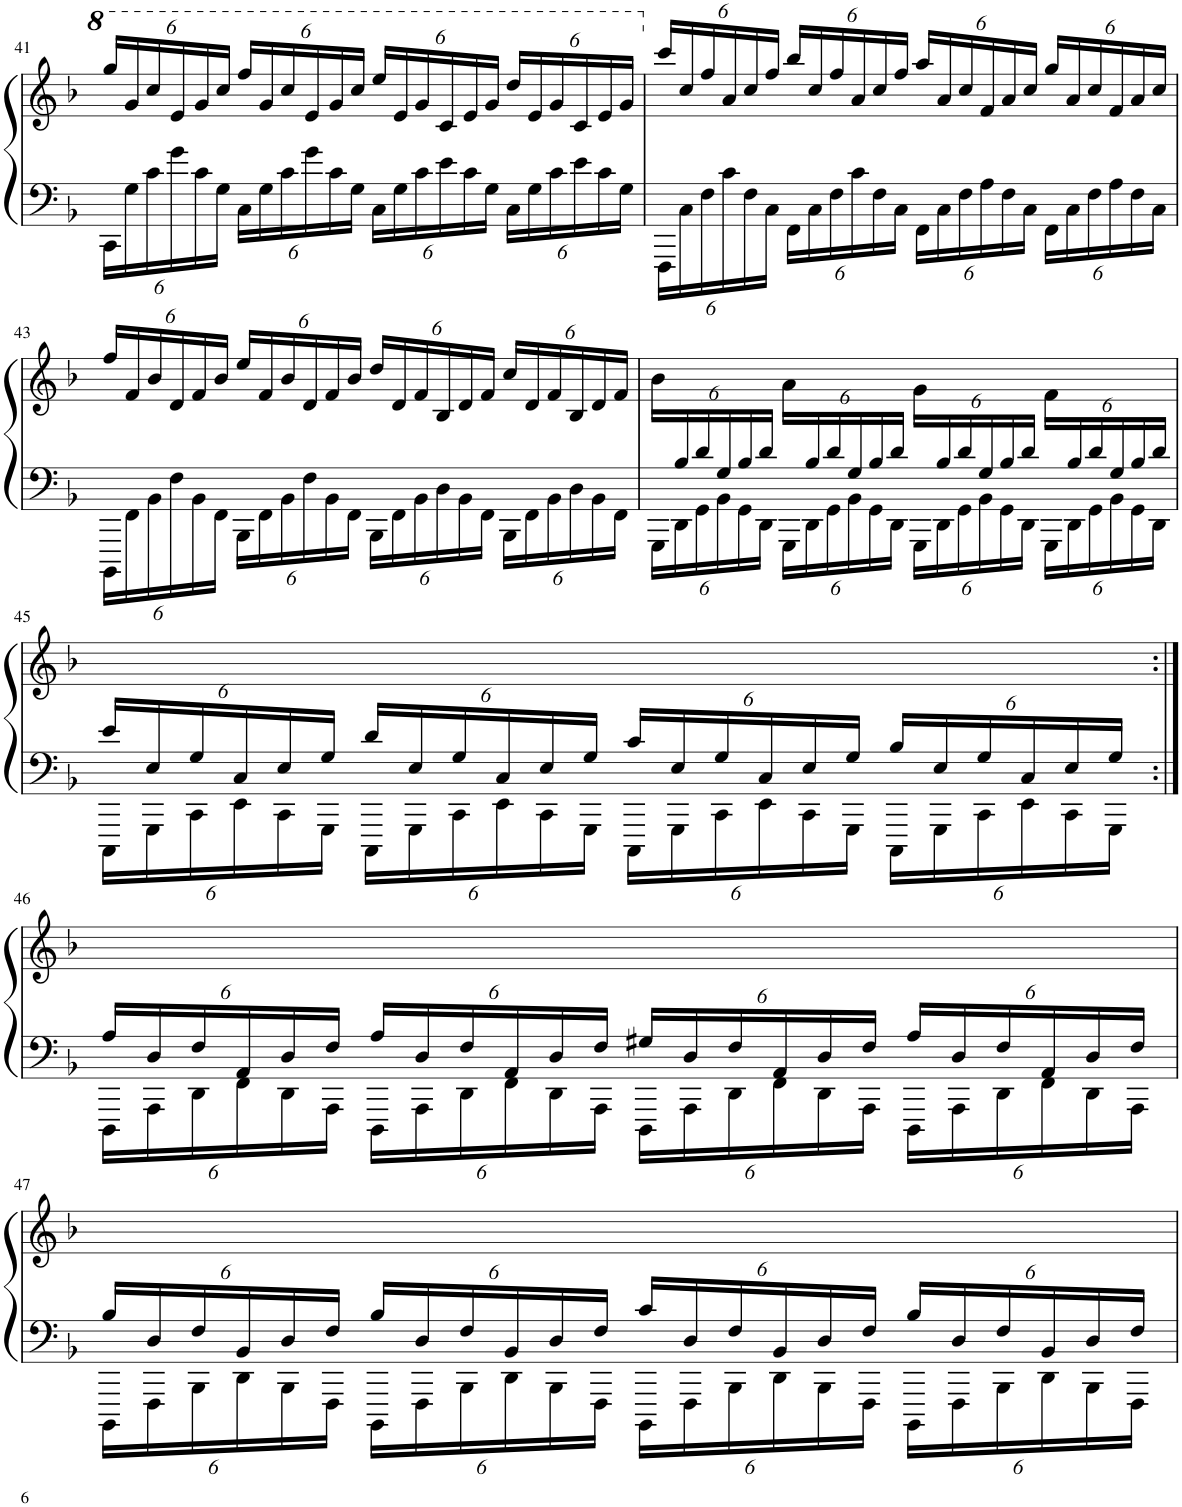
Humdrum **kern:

**kern	**kern
*part1	*part1
*staff2	*staff1
*I"Piano	*
*I'Pno.	*
!!LO:PB:g=z
*clefF4	*clefG2
*k[b-]	*k[b-]
*M4/4	*M4/4
*Xbrackettup	*Xbrackettup
=41	=41
24CC\LL	24ggg/LL
24G\	24gg/
24c\	24ccc/
24g\	24ee/
24c\	24gg/
24G\JJ	24ccc/JJ
24C\LL	24fff/LL
24G\	24gg/
24c\	24ccc/
24g\	24ee/
24c\	24gg/
24G\JJ	24ccc/JJ
24C\LL	24eee/LL
24G\	24ee/
24c\	24gg/
24e\	24cc/
24c\	24ee/
24G\JJ	24gg/JJ
24C\LL	24ddd/LL
24G\	24ee/
24c\	24gg/
24e\	24cc/
24c\	24ee/
24G\JJ	24gg/JJ
=42	=42
24FFF\LL	24ccc/LL
24C\	24cc/
24F\	24ff/
24c\	24a/
24F\	24cc/
24C\JJ	24ff/JJ
24FF\LL	24bb-/LL
24C\	24cc/
24F\	24ff/
24c\	24a/
24F\	24cc/
24C\JJ	24ff/JJ
24FF\LL	24aa/LL
24C\	24a/
24F\	24cc/
24A\	24f/
24F\	24a/
24C\JJ	24cc/JJ
24FF\LL	24gg/LL
24C\	24a/
24F\	24cc/
24A\	24f/
24F\	24a/
24C\JJ	24cc/JJ
!!LO:LB:g=z
=43	=43
24BBBB-\LL	24ff/LL
24FF\	24f/
24BB-\	24b-/
24F\	24d/
24BB-\	24f/
24FF\JJ	24b-/JJ
24BBB-\LL	24ee/LL
24FF\	24f/
24BB-\	24b-/
24F\	24d/
24BB-\	24f/
24FF\JJ	24b-/JJ
24BBB-\LL	24dd/LL
24FF\	24d/
24BB-\	24f/
24D\	24B-/
24BB-\	24d/
24FF\JJ	24f/JJ
24BBB-\LL	24cc/LL
24FF\	24d/
24BB-\	24f/
24D\	24B-/
24BB-\	24d/
24FF\JJ	24f/JJ
=44	=44
*^	*
24ryy	24GGG\LL	24b-\LL
24B-/	24DD\	24%5ryy
24d/	24GG\	.
24G/	24BB-\	.
24B-/	24GG\	.
24d/JJ	24DD\JJ	.
24ryy	24GGG\LL	24a\LL
24B-/	24DD\	24%5ryy
24d/	24GG\	.
24G/	24BB-\	.
24B-/	24GG\	.
24d/JJ	24DD\JJ	.
24ryy	24GGG\LL	24g\LL
24B-/	24DD\	24%5ryy
24d/	24GG\	.
24G/	24BB-\	.
24B-/	24GG\	.
24d/JJ	24DD\JJ	.
24ryy	24GGG\LL	24f\LL
24B-/	24DD\	24%5ryy
24d/	24GG\	.
24G/	24BB-\	.
24B-/	24GG\	.
24d/JJ	24DD\JJ	.
!!LO:LB:g=z
=45	=45	=45
24e/LL	24CCC\LL	1ryy
24E/	24GGG\	.
24G/	24CC\	.
24C/	24EE\	.
24E/	24CC\	.
24G/JJ	24GGG\JJ	.
24d/LL	24CCC\LL	.
24E/	24GGG\	.
24G/	24CC\	.
24C/	24EE\	.
24E/	24CC\	.
24G/JJ	24GGG\JJ	.
24c/LL	24CCC\LL	.
24E/	24GGG\	.
24G/	24CC\	.
24C/	24EE\	.
24E/	24CC\	.
24G/JJ	24GGG\JJ	.
24B-/LL	24CCC\LL	.
24E/	24GGG\	.
24G/	24CC\	.
24C/	24EE\	.
24E/	24CC\	.
24G/JJ	24GGG\JJ	.
!!LO:LB:g=z
=46:|!	=46:|!	=46:|!
24A/LL	24DDD\LL	1ryy
24D/	24AAA\	.
24F/	24DD\	.
24AA/	24FF\	.
24D/	24DD\	.
24F/JJ	24AAA\JJ	.
24A/LL	24DDD\LL	.
24D/	24AAA\	.
24F/	24DD\	.
24AA/	24FF\	.
24D/	24DD\	.
24F/JJ	24AAA\JJ	.
24G#X/LL	24DDD\LL	.
24D/	24AAA\	.
24F/	24DD\	.
24AA/	24FF\	.
24D/	24DD\	.
24F/JJ	24AAA\JJ	.
24A/LL	24DDD\LL	.
24D/	24AAA\	.
24F/	24DD\	.
24AA/	24FF\	.
24D/	24DD\	.
24F/JJ	24AAA\JJ	.
!!LO:LB:g=z
=47	=47	=47
24B-/LL	24BBBB-\LL	1ryy
24D/	24FFF\	.
24F/	24BBB-\	.
24BB-/	24DD\	.
24D/	24BBB-\	.
24F/JJ	24FFF\JJ	.
24B-/LL	24BBBB-\LL	.
24D/	24FFF\	.
24F/	24BBB-\	.
24BB-/	24DD\	.
24D/	24BBB-\	.
24F/JJ	24FFF\JJ	.
24c/LL	24BBBB-\LL	.
24D/	24FFF\	.
24F/	24BBB-\	.
24BB-/	24DD\	.
24D/	24BBB-\	.
24F/JJ	24FFF\JJ	.
24B-/LL	24BBBB-\LL	.
24D/	24FFF\	.
24F/	24BBB-\	.
24BB-/	24DD\	.
24D/	24BBB-\	.
24F/JJ	24FFF\JJ	.
*v	*v	*
=	=
*-	*-
